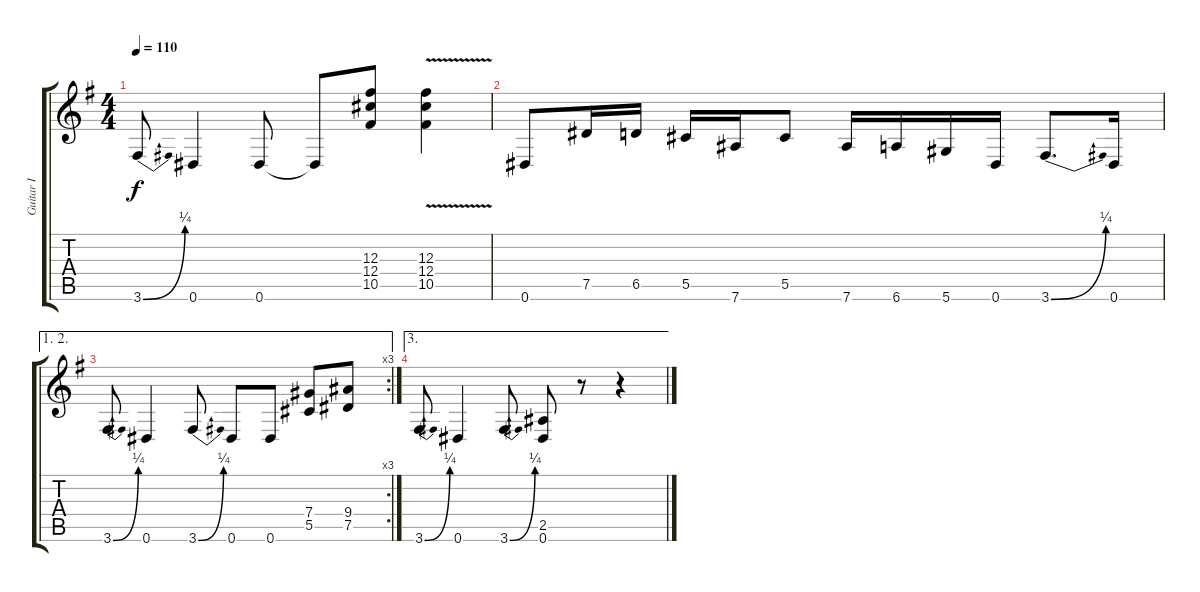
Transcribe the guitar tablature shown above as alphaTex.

\track ("Guitar I" "Guitar I") {instrument distortionguitar}
\staff {score tabs}
\tuning (Eb4 Bb3 Gb3 Db3 Ab2 Eb2) {hide}
\ts (4 4)
\tempo 110
\clef g2
\ks eminor
3.6{be (bend 0 0 60 1)}.8{dy f} 0.6.4 0.6.8 0.6{t}.8 (12.3 12.4 10.5).8 (12.3{v} 12.4{v} 10.5{v}).4 |
0.6.8 7.5.16 6.5.16 5.5.16 7.6.16 5.5.8 7.6.16 6.6.16 5.6.16 0.6.16 3.6{be (bend 0 0 60 1)}.8{d} 0.6.16 |
\ae (1 2)
\rc 3
3.6{be (bend 0 0 60 1)}.8 0.6.4 3.6{be (bend 0 0 60 1)}.8 0.6.8 0.6.8 (7.4 5.5).8 (9.4 7.5).8 |
\ae 3
3.6{be (bend 0 0 60 1)}.8 0.6.4 3.6{be (bend 0 0 60 1)}.8 (2.5 0.6).8 r.8 r.4
